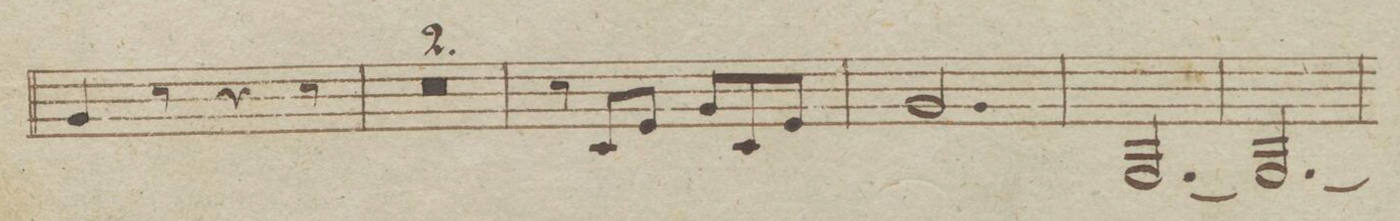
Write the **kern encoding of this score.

**kern	**dynam
*I"Corno Secondo in Es.	*
*clefG2	*
*k[b-e-a-]	*
*met(c)	*
*M6/8	*
4B-/	.
8r	.
4r	.
8r	.
=216	=216
1.r	.
=217	=217
=218	=218
8r	.
8E-/L	.
8G/J	.
8B-/L	.
8E-/	.
8G/J	.
=219	=219
2.B-/	.
=220	=220
[2.BB-/	.
=221	=221
2.BB-/_	.
=222	=222
*-	*-
